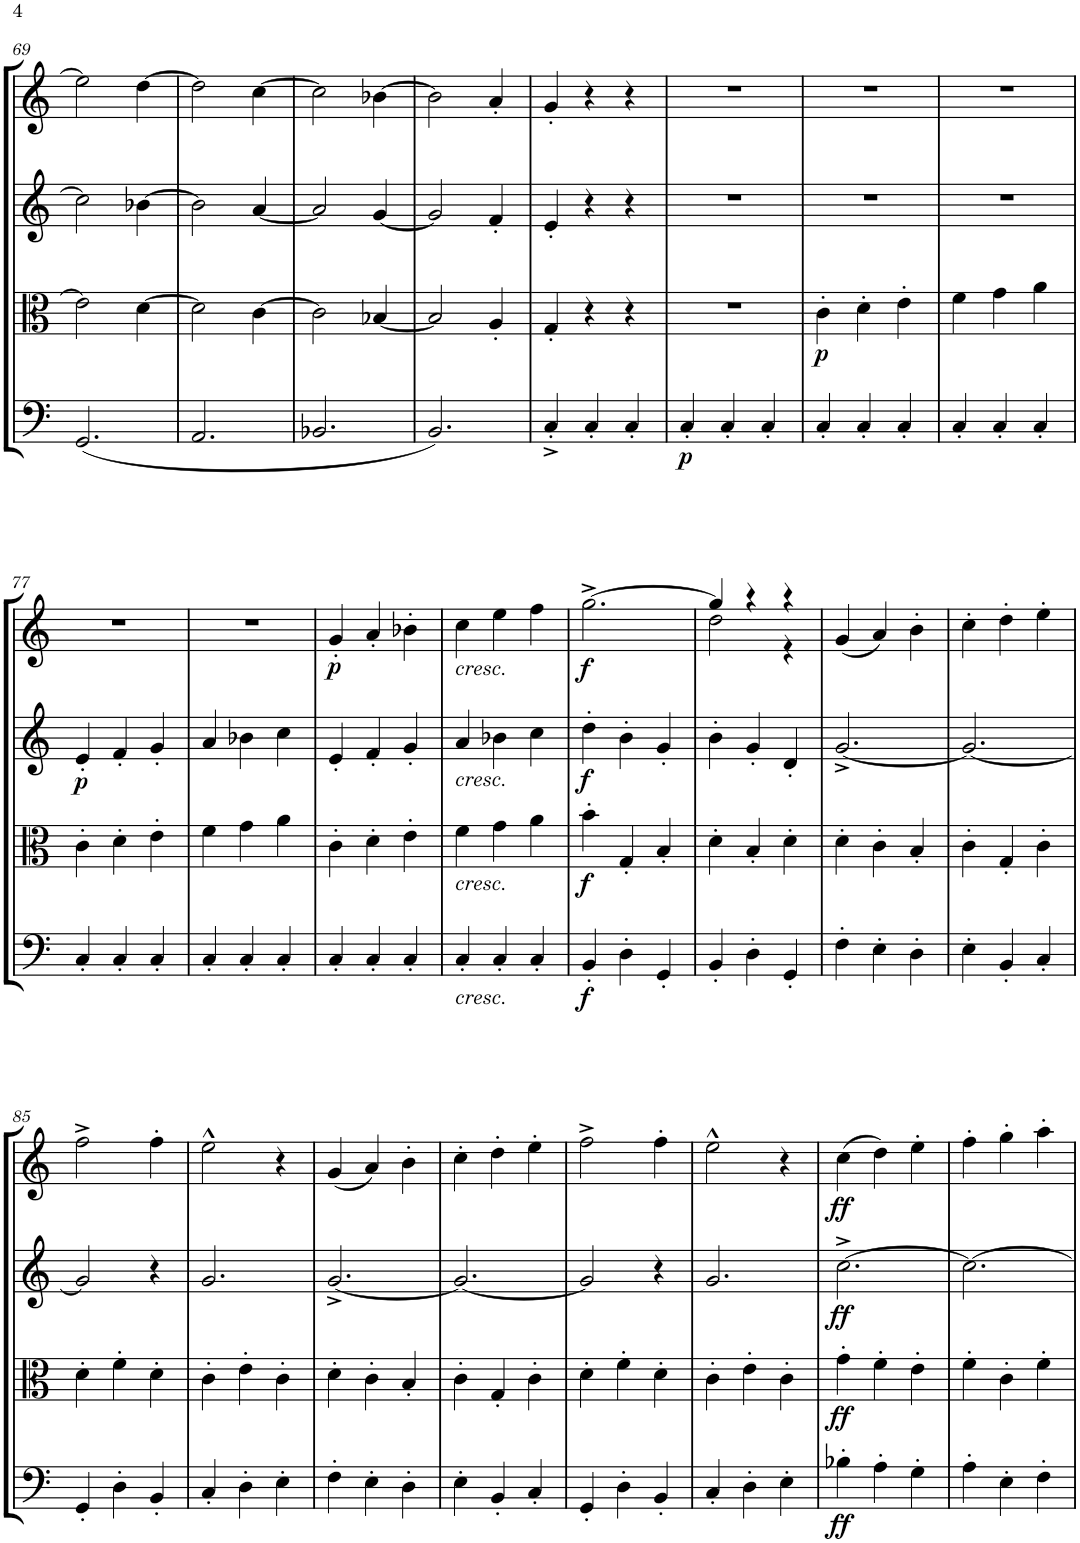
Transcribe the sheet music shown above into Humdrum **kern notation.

**kern	**dynam	**kern	**dynam	**kern	**dynam	**kern	**dynam
*part4	*part4	*part3	*part3	*part2	*part2	*part1	*part1
*staff4	*staff4	*staff3	*staff3	*staff2	*staff2	*staff1	*staff1
*I"Violoncello	*	*I"Viola	*	*I"Violin II	*	*I"Violin I	*
*I'Vc	*	*I'Vla	*	*I'Vln	*	*I'Vln	*
!!LO:PB:g=z
*clefF4	*	*clefC3	*	*clefG2	*	*clefG2	*
*k[]	*	*k[]	*	*k[]	*	*k[]	*
*M3/4	*	*M3/4	*	*M3/4	*	*M3/4	*
=69	=69	=69	=69	=69	=69	=69	=69
(2.GG/	.	2e-\]	.	2cc\]	.	2ee-\]	.
.	.	[4d\	.	[4b-X\	.	[4dd\	.
=70	=70	=70	=70	=70	=70	=70	=70
2.AA/	.	2d\]	.	2b-\]	.	2dd\]	.
.	.	[4c\	.	[4a/	.	[4cc\	.
=71	=71	=71	=71	=71	=71	=71	=71
2.BB-X/	.	2c\]	.	2a/]	.	2cc\]	.
.	.	[4B-X/	.	[4g/	.	[4b-X\	.
=72	=72	=72	=72	=72	=72	=72	=72
2.BB/)	.	2B-/]	.	2g/]	.	2b-\]	.
.	.	4A'/	.	4f'/	.	4a'/	.
=73	=73	=73	=73	=73	=73	=73	=73
4C'^/	.	4G'/	.	4e'/	.	4g'/	.
4C'/	.	4r	.	4r	.	4r	.
4C'/	.	4r	.	4r	.	4r	.
=74	=74	=74	=74	=74	=74	=74	=74
!	!LO:DY:b	!	!	!	!	!	!
4C'/	p	2.r	.	2.r	.	2.r	.
4C'/	.	.	.	.	.	.	.
4C'/	.	.	.	.	.	.	.
=75	=75	=75	=75	=75	=75	=75	=75
!	!	!	!LO:DY:b	!	!	!	!
4C'/	.	4c'\	p	2.r	.	2.r	.
4C'/	.	4d'\	.	.	.	.	.
4C'/	.	4e'\	.	.	.	.	.
=76	=76	=76	=76	=76	=76	=76	=76
4C'/	.	4f\	.	2.r	.	2.r	.
4C'/	.	4g\	.	.	.	.	.
4C'/	.	4a\	.	.	.	.	.
!!LO:LB:g=z
=77	=77	=77	=77	=77	=77	=77	=77
!	!	!	!	!	!LO:DY:b	!	!
4C'/	.	4c'\	.	4e'/	p	2.r	.
4C'/	.	4d'\	.	4f'/	.	.	.
4C'/	.	4e'\	.	4g'/	.	.	.
=78	=78	=78	=78	=78	=78	=78	=78
4C'/	.	4f\	.	4a/	.	2.r	.
4C'/	.	4g\	.	4b-X\	.	.	.
4C'/	.	4a\	.	4cc\	.	.	.
=79	=79	=79	=79	=79	=79	=79	=79
!	!	!	!	!	!	!	!LO:DY:b
4C'/	.	4c'\	.	4e'/	.	4g'/	p
4C'/	.	4d'\	.	4f'/	.	4a'/	.
4C'/	.	4e'\	.	4g'/	.	4b-X'\	.
=80	=80	=80	=80	=80	=80	=80	=80
!	!	!	!	!	!	!LO:TX:b:i:t=cresc.	!
!	!	!	!	!LO:TX:b:i:t=cresc.	!	!	!
!	!	!LO:TX:b:i:t=cresc.	!	!	!	!	!
!LO:TX:b:i:t=cresc.	!	!	!	!	!	!	!
4C'/	.	4f\	.	4a/	.	4cc\	.
4C'/	.	4g\	.	4b-X\	.	4ee\	.
4C'/	.	4a\	.	4cc\	.	4ff\	.
=81	=81	=81	=81	=81	=81	=81	=81
!	!LO:DY:b	!	!LO:DY:b	!	!LO:DY:b	!	!LO:DY:b
4BB'/	f	4b'\	f	4dd'\	f	[2.gg^\	f
4D'\	.	4G'/	.	4b'\	.	.	.
4GG'/	.	4B'/	.	4g'/	.	.	.
=82	=82	=82	=82	=82	=82	=82	=82
*	*	*	*	*	*	*^	*
4BB'/	.	4d'\	.	4b'\	.	4gg/]	2dd\	.
4D'\	.	4B'/	.	4g'/	.	4r	.	.
4GG'/	.	4d'\	.	4d'/	.	4r	4r	.
*	*	*	*	*	*	*v	*v	*
=83	=83	=83	=83	=83	=83	=83	=83
4F'\	.	4d'\	.	[2.g^/	.	(4g/	.
4E'\	.	4c'\	.	.	.	4a/)	.
4D'\	.	4B'/	.	.	.	4b'\	.
=84	=84	=84	=84	=84	=84	=84	=84
4E'\	.	4c'\	.	2.g/_	.	4cc'\	.
4BB'/	.	4G'/	.	.	.	4dd'\	.
4C'/	.	4c'\	.	.	.	4ee'\	.
!!LO:LB:g=z
=85	=85	=85	=85	=85	=85	=85	=85
4GG'/	.	4d'\	.	2g/]	.	2ff^\	.
4D'\	.	4f'\	.	.	.	.	.
4BB'/	.	4d'\	.	4r	.	4ff'\	.
=86	=86	=86	=86	=86	=86	=86	=86
4C'/	.	4c'\	.	2.g/	.	2ee^^\	.
4D'\	.	4e'\	.	.	.	.	.
4E'\	.	4c'\	.	.	.	4r	.
=87	=87	=87	=87	=87	=87	=87	=87
4F'\	.	4d'\	.	[2.g^/	.	(4g/	.
4E'\	.	4c'\	.	.	.	4a/)	.
4D'\	.	4B'/	.	.	.	4b'\	.
=88	=88	=88	=88	=88	=88	=88	=88
4E'\	.	4c'\	.	2.g/_	.	4cc'\	.
4BB'/	.	4G'/	.	.	.	4dd'\	.
4C'/	.	4c'\	.	.	.	4ee'\	.
=89	=89	=89	=89	=89	=89	=89	=89
4GG'/	.	4d'\	.	2g/]	.	2ff^\	.
4D'\	.	4f'\	.	.	.	.	.
4BB'/	.	4d'\	.	4r	.	4ff'\	.
=90	=90	=90	=90	=90	=90	=90	=90
4C'/	.	4c'\	.	2.g/	.	2ee^^\	.
4D'\	.	4e'\	.	.	.	.	.
4E'\	.	4c'\	.	.	.	4r	.
=91	=91	=91	=91	=91	=91	=91	=91
!	!LO:DY:b	!	!LO:DY:b	!	!LO:DY:b	!	!LO:DY:b
4B-X'\	ff	4g'\	ff	[2.cc^\	ff	(4cc\	ff
4A'\	.	4f'\	.	.	.	4dd\)	.
4G'\	.	4e'\	.	.	.	4ee'\	.
=92	=92	=92	=92	=92	=92	=92	=92
4A'\	.	4f'\	.	2.cc\_	.	4ff'\	.
4E'\	.	4c'\	.	.	.	4gg'\	.
4F'\	.	4f'\	.	.	.	4aa'\	.
=	=	=	=	=	=	=	=
*-	*-	*-	*-	*-	*-	*-	*-
